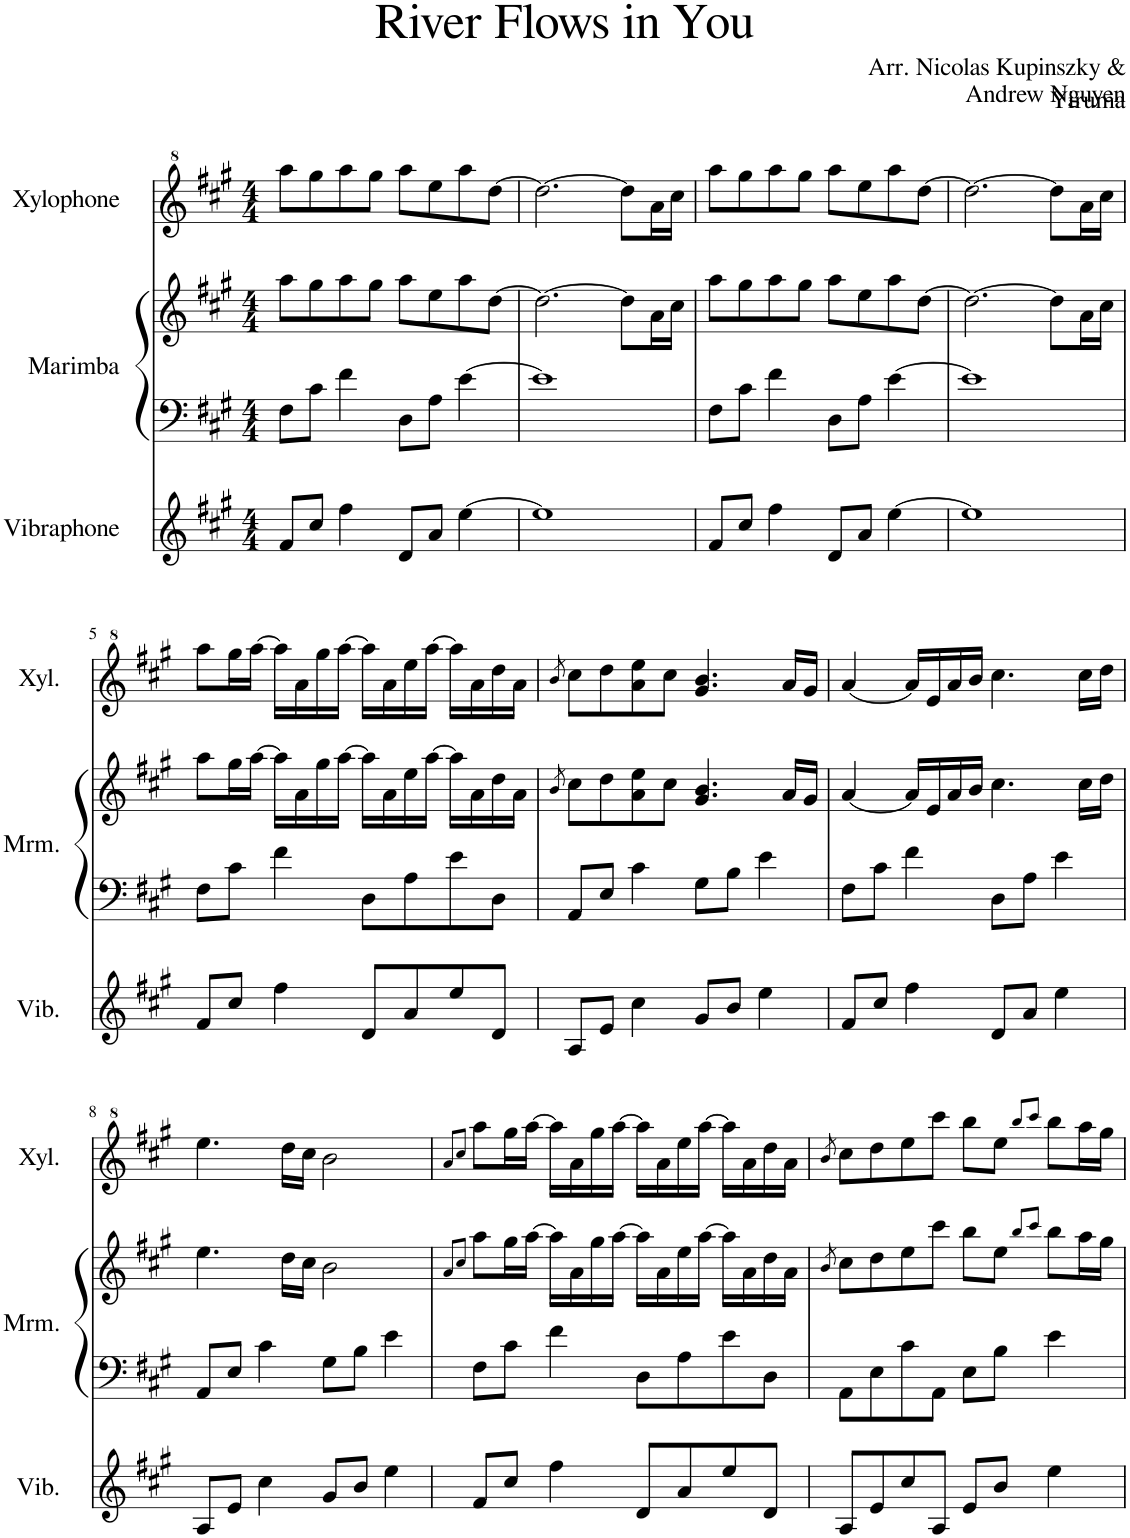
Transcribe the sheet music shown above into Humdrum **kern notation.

**kern	**kern	**kern	**kern
*part3	*part2	*part2	*part1
*staff4	*staff3	*staff2	*staff1
*I"Vibraphone	*I"Marimba	*	*I"Xylophone
*I'Vib.	*I'Mrm.	*	*I'Xyl.
*clefG2	*clefF4	*clefG2	*clefG^2
*k[f#c#g#]	*k[f#c#g#]	*k[f#c#g#]	*k[f#c#g#]
*M4/4	*M4/4	*M4/4	*M4/4
=1	=1	=1	=1
8f#/L	8F#\L	8aa\L	8aaa\L
8cc#/J	8c#\J	8gg#\	8ggg#\
4ff#\	4f#\	8aa\	8aaa\
.	.	8gg#\J	8ggg#\J
8d/L	8D\L	8aa\L	8aaa\L
8a/J	8A\J	8ee\	8eee\
[4ee\	[4e\	8aa\	8aaa\
.	.	[8dd\J	[8ddd\J
=2	=2	=2	=2
1ee]	1e]	2.dd\_	2.ddd\_
.	.	8dd\L]	8ddd\L]
.	.	16a\L	16aa\L
.	.	16cc#\JJ	16ccc#\JJ
=3	=3	=3	=3
8f#/L	8F#\L	8aa\L	8aaa\L
8cc#/J	8c#\J	8gg#\	8ggg#\
4ff#\	4f#\	8aa\	8aaa\
.	.	8gg#\J	8ggg#\J
8d/L	8D\L	8aa\L	8aaa\L
8a/J	8A\J	8ee\	8eee\
[4ee\	[4e\	8aa\	8aaa\
.	.	[8dd\J	[8ddd\J
=4	=4	=4	=4
1ee]	1e]	2.dd\_	2.ddd\_
.	.	8dd\L]	8ddd\L]
.	.	16a\L	16aa\L
.	.	16cc#\JJ	16ccc#\JJ
!!LO:LB:g=z
=5	=5	=5	=5
8f#/L	8F#\L	8aa\L	8aaa\L
8cc#/J	8c#\J	16gg#\L	16ggg#\L
.	.	[16aa\JJ	[16aaa\JJ
4ff#\	4f#\	16aa\LL]	16aaa\LL]
.	.	16a\	16aa\
.	.	16gg#\	16ggg#\
.	.	[16aa\JJ	[16aaa\JJ
8d/L	8D\L	16aa\LL]	16aaa\LL]
.	.	16a\	16aa\
8a/	8A\	16ee\	16eee\
.	.	[16aa\JJ	[16aaa\JJ
8ee/	8e\	16aa\LL]	16aaa\LL]
.	.	16a\	16aa\
8d/J	8D\J	16dd\	16ddd\
.	.	16a\JJ	16aa\JJ
=6	=6	=6	=6
.	.	8qb/	8qbb/
8A/L	8AA/L	8cc#\L	8ccc#\L
8e/J	8E/J	8dd\	8ddd\
4cc#\	4c#\	8a\ 8ee\	8aa\ 8eee\
.	.	8cc#\J	8ccc#\J
8g#/L	8G#\L	4.g#/ 4.b/	4.gg#/ 4.bb/
8b/J	8B\J	.	.
4ee\	4e\	.	.
.	.	16a/LL	16aa/LL
.	.	16g#/JJ	16gg#/JJ
=7	=7	=7	=7
8f#/L	8F#\L	[4a/	[4aa/
8cc#/J	8c#\J	.	.
4ff#\	4f#\	16a/LL]	16aa/LL]
.	.	16e/	16ee/
.	.	16a/	16aa/
.	.	16b/JJ	16bb/JJ
8d/L	8D\L	4.cc#\	4.ccc#\
8a/J	8A\J	.	.
4ee\	4e\	.	.
.	.	16cc#\LL	16ccc#\LL
.	.	16dd\JJ	16ddd\JJ
!!LO:LB:g=z
=8	=8	=8	=8
8A/L	8AA/L	4.ee\	4.eee\
8e/J	8E/J	.	.
4cc#\	4c#\	.	.
.	.	16dd\LL	16ddd\LL
.	.	16cc#\JJ	16ccc#\JJ
8g#/L	8G#\L	2b\	2bb\
8b/J	8B\J	.	.
4ee\	4e\	.	.
=9	=9	=9	=9
.	.	8qa/L	8qaa/L
.	.	8qcc#/J	8qccc#/J
8f#/L	8F#\L	8aa\L	8aaa\L
8cc#/J	8c#\J	16gg#\L	16ggg#\L
.	.	[16aa\JJ	[16aaa\JJ
4ff#\	4f#\	16aa\LL]	16aaa\LL]
.	.	16a\	16aa\
.	.	16gg#\	16ggg#\
.	.	[16aa\JJ	[16aaa\JJ
8d/L	8D\L	16aa\LL]	16aaa\LL]
.	.	16a\	16aa\
8a/	8A\	16ee\	16eee\
.	.	[16aa\JJ	[16aaa\JJ
8ee/	8e\	16aa\LL]	16aaa\LL]
.	.	16a\	16aa\
8d/J	8D\J	16dd\	16ddd\
.	.	16a\JJ	16aa\JJ
=10	=10	=10	=10
.	.	8qb/	8qbb/
8A/L	8AA\L	8cc#\L	8ccc#\L
8e/	8E\	8dd\	8ddd\
8cc#/	8c#\	8ee\	8eee\
8A/J	8AA\J	8ccc#\J	8cccc#\J
8e/L	8E\L	8bb\L	8bbb\L
8b/J	8B\J	8ee\J	8eee\J
.	.	8qbb/L	8qbbb/L
.	.	8qccc#/J	8qcccc#/J
4ee\	4e\	8bb\L	8bbb\L
.	.	16aa\L	16aaa\L
.	.	16gg#\JJ	16ggg#\JJ
=	=	=	=
*-	*-	*-	*-
